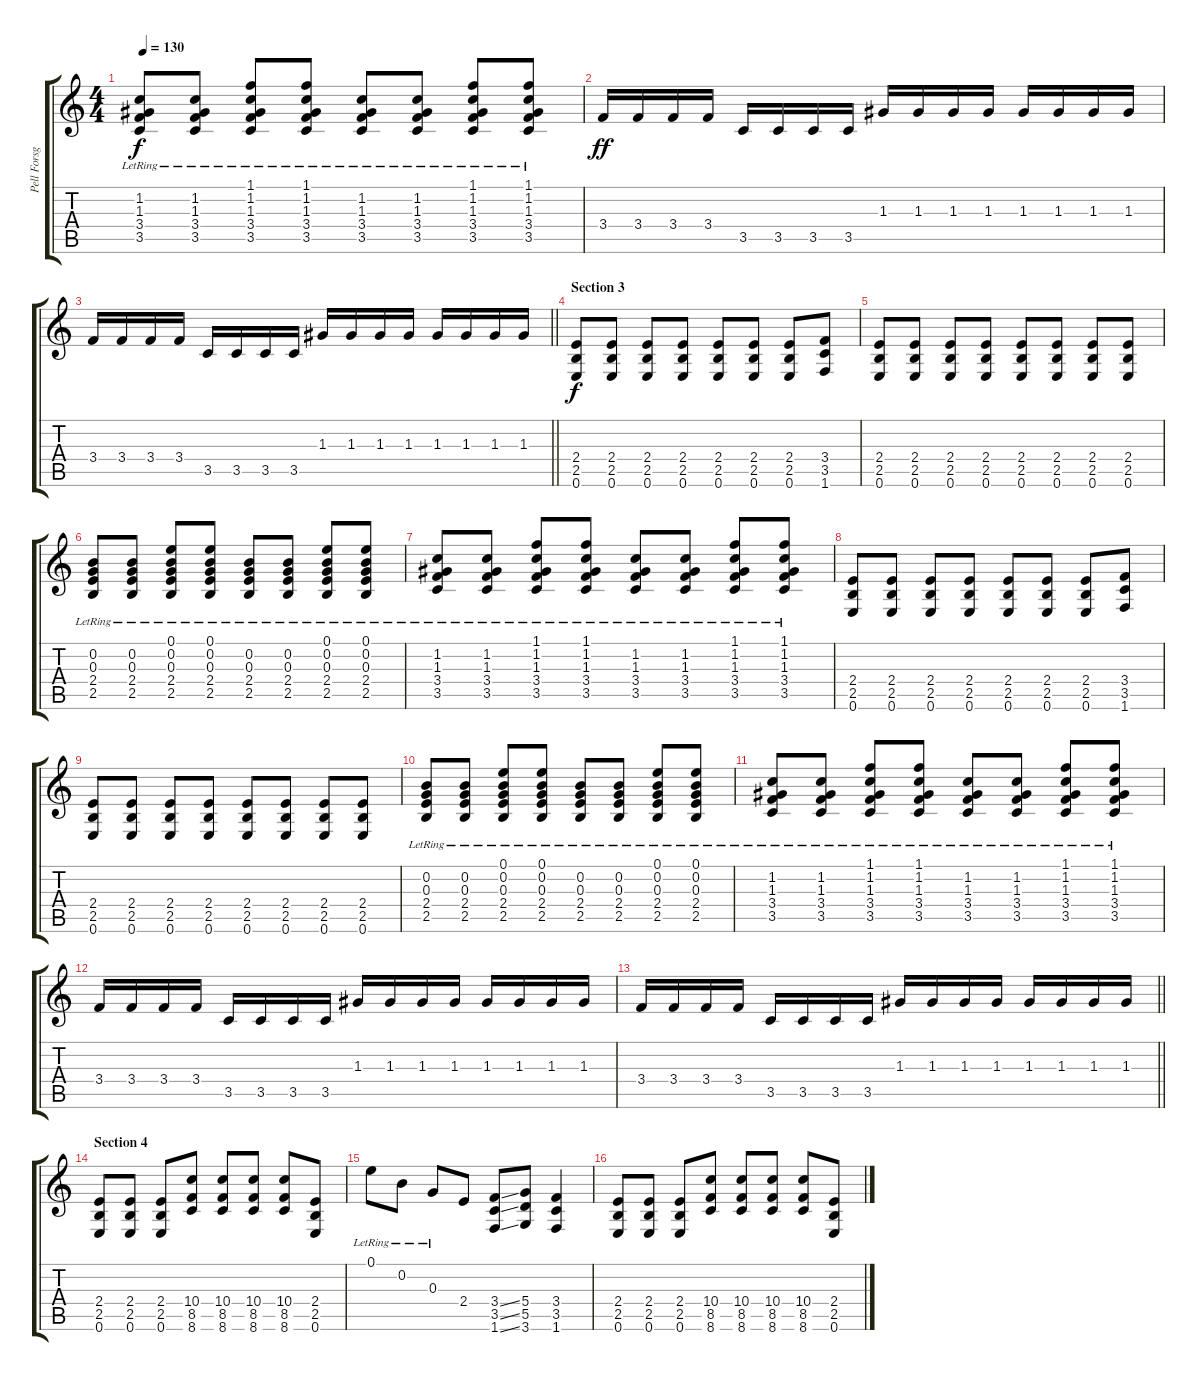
\track ("Pell Forsgerg" "Pell Forsg") {instrument distortionguitar}
\staff {score tabs}
\tuning (E4 B3 G3 D3 A2 E2) {hide}
\ts (4 4)
\tempo 130
\clef g2
\ks c
(1.2{lr} 1.3{lr} 3.4{lr} 3.5{lr}).8{dy f} (1.2{lr} 1.3{lr} 3.4{lr} 3.5{lr}).8 (1.1{lr} 1.2{lr} 1.3{lr} 3.4{lr} 3.5{lr}).8 (1.1{lr} 1.2{lr} 1.3{lr} 3.4{lr} 3.5{lr}).8 (1.2{lr} 1.3{lr} 3.4{lr} 3.5{lr}).8 (1.2{lr} 1.3{lr} 3.4{lr} 3.5{lr}).8 (1.1{lr} 1.2{lr} 1.3{lr} 3.4{lr} 3.5{lr}).8 (1.1{lr} 1.2{lr} 1.3{lr} 3.4{lr} 3.5{lr}).8 |
3.4.16{dy ff} 3.4.16 3.4.16 3.4.16 3.5.16 3.5.16 3.5.16 3.5.16 1.3.16 1.3.16 1.3.16 1.3.16 1.3.16 1.3.16 1.3.16 1.3.16 |
\barLineRight lightlight
3.4.16 3.4.16 3.4.16 3.4.16 3.5.16 3.5.16 3.5.16 3.5.16 1.3.16 1.3.16 1.3.16 1.3.16 1.3.16 1.3.16 1.3.16 1.3.16 |
\section ("" "Section 3")
(2.4 2.5 0.6).8{dy f} (2.4 2.5 0.6).8 (2.4 2.5 0.6).8 (2.4 2.5 0.6).8 (2.4 2.5 0.6).8 (2.4 2.5 0.6).8 (2.4 2.5 0.6).8 (3.4 3.5 1.6).8 |
(2.4 2.5 0.6).8 (2.4 2.5 0.6).8 (2.4 2.5 0.6).8 (2.4 2.5 0.6).8 (2.4 2.5 0.6).8 (2.4 2.5 0.6).8 (2.4 2.5 0.6).8 (2.4 2.5 0.6).8 |
(0.2{lr} 0.3{lr} 2.4 2.5).8 (0.2{lr} 0.3{lr} 2.4 2.5).8 (0.1{lr} 0.2{lr} 0.3{lr} 2.4 2.5).8 (0.1{lr} 0.2{lr} 0.3{lr} 2.4 2.5).8 (0.2{lr} 0.3{lr} 2.4 2.5).8 (0.2{lr} 0.3{lr} 2.4 2.5).8 (0.1{lr} 0.2{lr} 0.3{lr} 2.4 2.5).8 (0.1{lr} 0.2{lr} 0.3{lr} 2.4 2.5).8 |
(1.2{lr} 1.3{lr} 3.4{lr} 3.5{lr}).8 (1.2{lr} 1.3{lr} 3.4{lr} 3.5{lr}).8 (1.1{lr} 1.2{lr} 1.3{lr} 3.4{lr} 3.5{lr}).8 (1.1{lr} 1.2{lr} 1.3{lr} 3.4{lr} 3.5{lr}).8 (1.2{lr} 1.3{lr} 3.4{lr} 3.5{lr}).8 (1.2{lr} 1.3{lr} 3.4{lr} 3.5{lr}).8 (1.1{lr} 1.2{lr} 1.3{lr} 3.4{lr} 3.5{lr}).8 (1.1{lr} 1.2{lr} 1.3{lr} 3.4{lr} 3.5{lr}).8 |
(2.4 2.5 0.6).8 (2.4 2.5 0.6).8 (2.4 2.5 0.6).8 (2.4 2.5 0.6).8 (2.4 2.5 0.6).8 (2.4 2.5 0.6).8 (2.4 2.5 0.6).8 (3.4 3.5 1.6).8 |
(2.4 2.5 0.6).8 (2.4 2.5 0.6).8 (2.4 2.5 0.6).8 (2.4 2.5 0.6).8 (2.4 2.5 0.6).8 (2.4 2.5 0.6).8 (2.4 2.5 0.6).8 (2.4 2.5 0.6).8 |
(0.2{lr} 0.3{lr} 2.4 2.5).8 (0.2{lr} 0.3{lr} 2.4 2.5).8 (0.1{lr} 0.2{lr} 0.3{lr} 2.4 2.5).8 (0.1{lr} 0.2{lr} 0.3{lr} 2.4 2.5).8 (0.2{lr} 0.3{lr} 2.4 2.5).8 (0.2{lr} 0.3{lr} 2.4 2.5).8 (0.1{lr} 0.2{lr} 0.3{lr} 2.4 2.5).8 (0.1{lr} 0.2{lr} 0.3{lr} 2.4 2.5).8 |
(1.2{lr} 1.3{lr} 3.4{lr} 3.5{lr}).8 (1.2{lr} 1.3{lr} 3.4{lr} 3.5{lr}).8 (1.1{lr} 1.2{lr} 1.3{lr} 3.4{lr} 3.5{lr}).8 (1.1{lr} 1.2{lr} 1.3{lr} 3.4{lr} 3.5{lr}).8 (1.2{lr} 1.3{lr} 3.4{lr} 3.5{lr}).8 (1.2{lr} 1.3{lr} 3.4{lr} 3.5{lr}).8 (1.1{lr} 1.2{lr} 1.3{lr} 3.4{lr} 3.5{lr}).8 (1.1{lr} 1.2{lr} 1.3{lr} 3.4{lr} 3.5{lr}).8 |
3.4.16 3.4.16 3.4.16 3.4.16 3.5.16 3.5.16 3.5.16 3.5.16 1.3.16 1.3.16 1.3.16 1.3.16 1.3.16 1.3.16 1.3.16 1.3.16 |
\barLineRight lightlight
3.4.16 3.4.16 3.4.16 3.4.16 3.5.16 3.5.16 3.5.16 3.5.16 1.3.16 1.3.16 1.3.16 1.3.16 1.3.16 1.3.16 1.3.16 1.3.16 |
\section ("" "Section 4")
(2.4 2.5 0.6).8 (2.4 2.5 0.6).8 (2.4 2.5 0.6).8 (10.4 8.5 8.6).8 (10.4 8.5 8.6).8 (10.4 8.5 8.6).8 (10.4 8.5 8.6).8 (2.4 2.5 0.6).8 |
0.1{lr}.8{volume 8} 0.2{lr}.8 0.3{lr}.8 2.4.8 (3.4{ss} 3.5{ss} 1.6{ss}).8{volume 16} (5.4 5.5 3.6).8 (3.4 3.5 1.6).4 |
(2.4 2.5 0.6).8 (2.4 2.5 0.6).8 (2.4 2.5 0.6).8 (10.4 8.5 8.6).8 (10.4 8.5 8.6).8 (10.4 8.5 8.6).8 (10.4 8.5 8.6).8 (2.4 2.5 0.6).8
